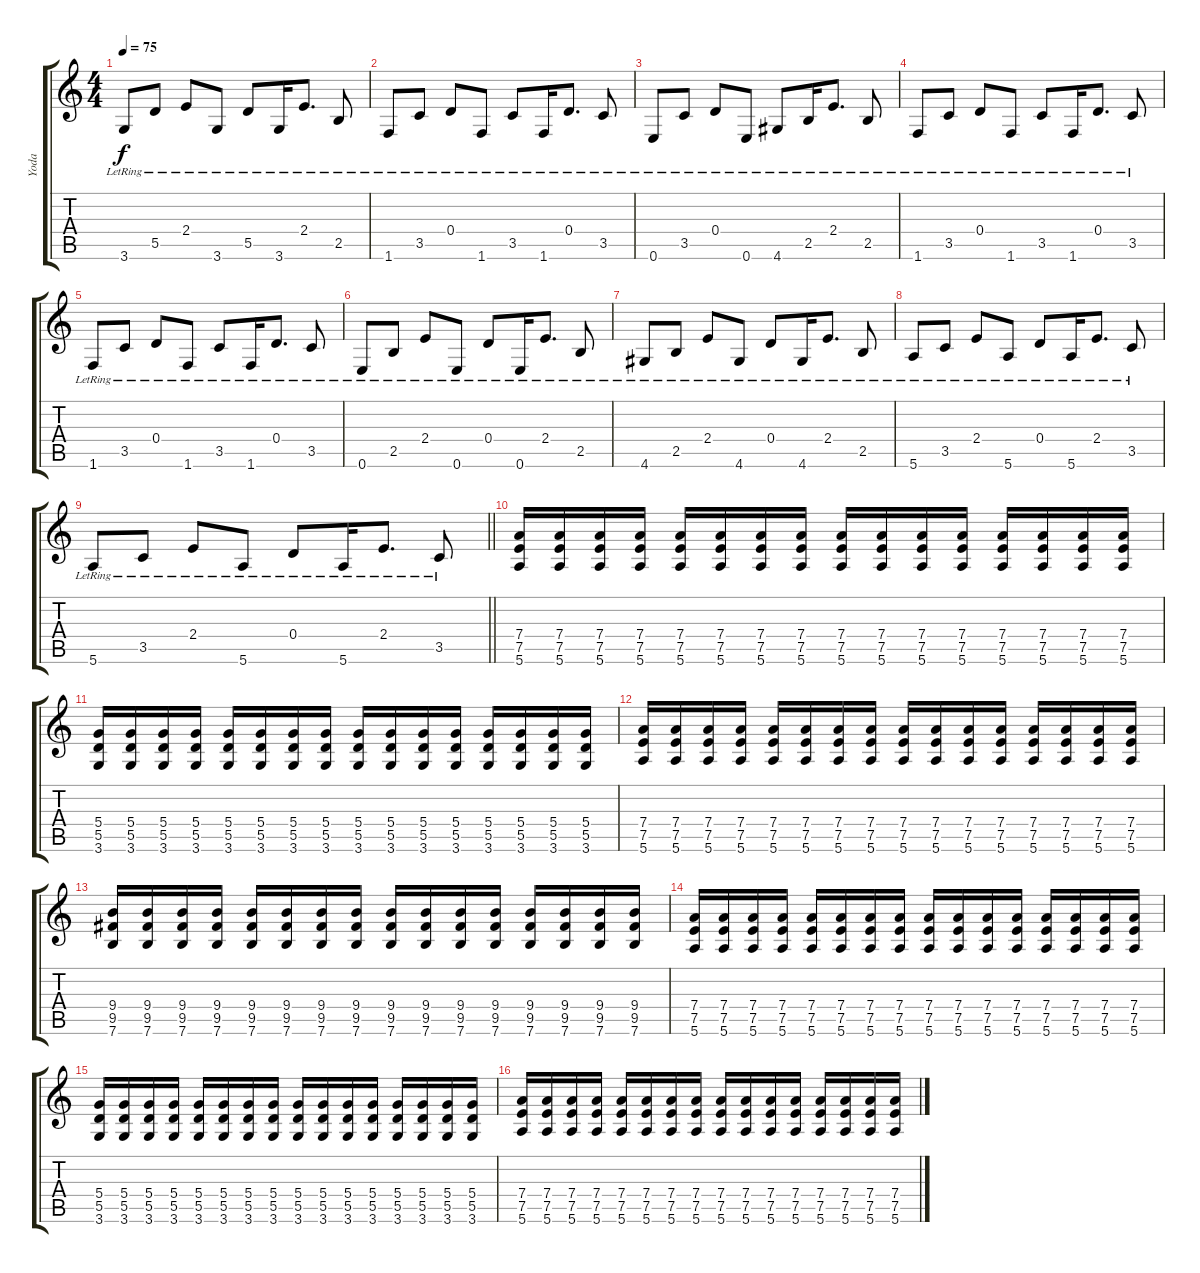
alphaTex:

\track ("Yoda" "Yoda") {instrument electricguitarjazz}
\staff {score tabs}
\tuning (E4 B3 G3 D3 A2 E2) {hide}
\ts (4 4)
\tempo 75
\clef g2
\ks c
3.6{lr}.8{dy f} 5.5{lr}.8 2.4{lr}.8 3.6{lr}.8 5.5{lr}.8 3.6{lr}.16 2.4{lr}.8{d} 2.5{lr}.8 |
1.6{lr}.8 3.5{lr}.8 0.4{lr}.8 1.6{lr}.8 3.5{lr}.8 1.6{lr}.16 0.4{lr}.8{d} 3.5{lr}.8 |
0.6{lr}.8 3.5{lr}.8 0.4{lr}.8 0.6{lr}.8 4.6{lr}.8 2.5{lr}.16 2.4{lr}.8{d} 2.5{lr}.8 |
1.6{lr}.8 3.5{lr}.8 0.4{lr}.8 1.6{lr}.8 3.5{lr}.8 1.6{lr}.16 0.4{lr}.8{d} 3.5{lr}.8 |
1.6{lr}.8 3.5{lr}.8 0.4{lr}.8 1.6{lr}.8 3.5{lr}.8 1.6{lr}.16 0.4{lr}.8{d} 3.5{lr}.8 |
0.6{lr}.8 2.5{lr}.8 2.4{lr}.8 0.6{lr}.8 0.4{lr}.8 0.6{lr}.16 2.4{lr}.8{d} 2.5{lr}.8 |
4.6{lr}.8 2.5{lr}.8 2.4{lr}.8 4.6{lr}.8 0.4{lr}.8 4.6{lr}.16 2.4{lr}.8{d} 2.5{lr}.8 |
5.6{lr}.8 3.5{lr}.8 2.4{lr}.8 5.6{lr}.8 0.4{lr}.8 5.6{lr}.16 2.4{lr}.8{d} 3.5{lr}.8 |
\barLineRight lightlight
5.6{lr}.8 3.5{lr}.8 2.4{lr}.8 5.6{lr}.8 0.4{lr}.8 5.6{lr}.16 2.4{lr}.8{d} 3.5{lr}.8 |
\section ("" "")
(7.4 7.5 5.6).16{volume 6 instrument overdrivenguitar} (7.4 7.5 5.6).16 (7.4 7.5 5.6).16 (7.4 7.5 5.6).16 (7.4 7.5 5.6).16 (7.4 7.5 5.6).16 (7.4 7.5 5.6).16 (7.4 7.5 5.6).16 (7.4 7.5 5.6).16 (7.4 7.5 5.6).16 (7.4 7.5 5.6).16 (7.4 7.5 5.6).16 (7.4 7.5 5.6).16 (7.4 7.5 5.6).16 (7.4 7.5 5.6).16 (7.4 7.5 5.6).16 |
(5.4 5.5 3.6).16 (5.4 5.5 3.6).16 (5.4 5.5 3.6).16 (5.4 5.5 3.6).16 (5.4 5.5 3.6).16 (5.4 5.5 3.6).16 (5.4 5.5 3.6).16 (5.4 5.5 3.6).16 (5.4 5.5 3.6).16 (5.4 5.5 3.6).16 (5.4 5.5 3.6).16 (5.4 5.5 3.6).16 (5.4 5.5 3.6).16 (5.4 5.5 3.6).16 (5.4 5.5 3.6).16 (5.4 5.5 3.6).16 |
(7.4 7.5 5.6).16 (7.4 7.5 5.6).16 (7.4 7.5 5.6).16 (7.4 7.5 5.6).16 (7.4 7.5 5.6).16 (7.4 7.5 5.6).16 (7.4 7.5 5.6).16 (7.4 7.5 5.6).16 (7.4 7.5 5.6).16 (7.4 7.5 5.6).16 (7.4 7.5 5.6).16 (7.4 7.5 5.6).16 (7.4 7.5 5.6).16 (7.4 7.5 5.6).16 (7.4 7.5 5.6).16 (7.4 7.5 5.6).16 |
(9.4 9.5 7.6).16 (9.4 9.5 7.6).16 (9.4 9.5 7.6).16 (9.4 9.5 7.6).16 (9.4 9.5 7.6).16 (9.4 9.5 7.6).16 (9.4 9.5 7.6).16 (9.4 9.5 7.6).16 (9.4 9.5 7.6).16 (9.4 9.5 7.6).16 (9.4 9.5 7.6).16 (9.4 9.5 7.6).16 (9.4 9.5 7.6).16 (9.4 9.5 7.6).16 (9.4 9.5 7.6).16 (9.4 9.5 7.6).16 |
(7.4 7.5 5.6).16 (7.4 7.5 5.6).16 (7.4 7.5 5.6).16 (7.4 7.5 5.6).16 (7.4 7.5 5.6).16 (7.4 7.5 5.6).16 (7.4 7.5 5.6).16 (7.4 7.5 5.6).16 (7.4 7.5 5.6).16 (7.4 7.5 5.6).16 (7.4 7.5 5.6).16 (7.4 7.5 5.6).16 (7.4 7.5 5.6).16 (7.4 7.5 5.6).16 (7.4 7.5 5.6).16 (7.4 7.5 5.6).16 |
(5.4 5.5 3.6).16 (5.4 5.5 3.6).16 (5.4 5.5 3.6).16 (5.4 5.5 3.6).16 (5.4 5.5 3.6).16 (5.4 5.5 3.6).16 (5.4 5.5 3.6).16 (5.4 5.5 3.6).16 (5.4 5.5 3.6).16 (5.4 5.5 3.6).16 (5.4 5.5 3.6).16 (5.4 5.5 3.6).16 (5.4 5.5 3.6).16 (5.4 5.5 3.6).16 (5.4 5.5 3.6).16 (5.4 5.5 3.6).16 |
(7.4 7.5 5.6).16 (7.4 7.5 5.6).16 (7.4 7.5 5.6).16 (7.4 7.5 5.6).16 (7.4 7.5 5.6).16 (7.4 7.5 5.6).16 (7.4 7.5 5.6).16 (7.4 7.5 5.6).16 (7.4 7.5 5.6).16 (7.4 7.5 5.6).16 (7.4 7.5 5.6).16 (7.4 7.5 5.6).16 (7.4 7.5 5.6).16 (7.4 7.5 5.6).16 (7.4 7.5 5.6).16 (7.4 7.5 5.6).16
